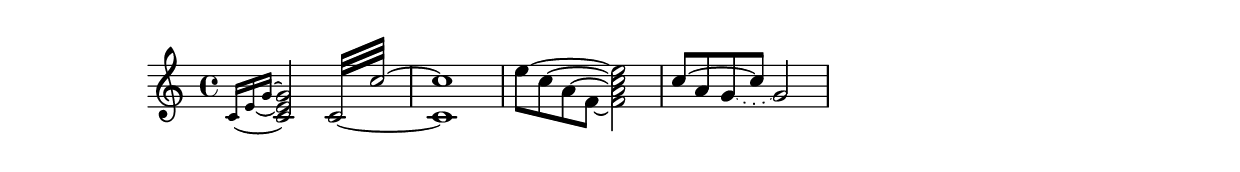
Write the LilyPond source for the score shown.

%% Do not edit this file; it is automatically
%% generated from LSR http://lsr.dsi.unimi.it
%% This file is in the public domain.
\version "2.13.31"

\header {
  lsrtags = "rhythms"

%% Translation of GIT committish: 0b55335aeca1de539bf1125b717e0c21bb6fa31b
 doctitlees = "Uso de ligaduras en los arpegios"
 texidoces = "
En ocasiones se usan ligaduras de unión para escribir los arpegios.
En este caso, las dos notas ligadas no tienen que ser consecutivas.
Esto se puede conseguir estableciendo la propiedad
@code{tieWaitForNote} al valor @code{#t}.  La misma funcionalidad
es de utilidad, por ejemplo, para ligar un trémolo a un acorde, pero
en principio también se puede usar para notas normales consecutivas.

"


%% Translation of GIT committish: 0a868be38a775ecb1ef935b079000cebbc64de40
 texidocde = "
 Überbindungen werden teilweise benutzt, um Arpeggios zu notieren.  In
 diesem Fall stehen die übergebundenen Noten nicht unbedingt hintereinander.
Das Verhalten kann erreicht werden, indem die @code{tieWaitForNote}-Eigenschaft
auf @code{#t} gesetzt wird.  Diese Funktion ist auch sinnvoll, um etwa
ein Tremolo mit einem Akkord zu überbinden, kann aber prinzipiell auch
für normale Überbindungen eingesetzt werden
"
  doctitlede = "Überbindungen für Arpeggio benutzen"



%% Translation of GIT committish: 4da4307e396243a5a3bc33a0c2753acac92cb685
  texidocfr = "
Les liaisons de tenue servent parfois à rendre un accord arpégé. Dans
ce cas, les notes liées ne sont pas toutes consécutives. Il faut alors
assigner à la propriété @code{tieWaitForNote} la valeur @code{#t}
(@emph{true} pour @qq{vrai}).  Cette même méthode peut servir, par
exemple, à lier un trémolo à un accord.
"
  doctitlefr = "Liaison de tenue et arpège"

  texidoc = "
Ties are sometimes used to write out arpeggios.  In this case, two tied
notes need not be consecutive.  This can be achieved by setting the
@code{tieWaitForNote} property to @code{#t}.  The same feature is also
useful, for example, to tie a tremolo to a chord, but in principle, it
can also be used for ordinary consecutive notes.

"
  doctitle = "Using ties with arpeggios"
} % begin verbatim

\relative c' {
  \set tieWaitForNote = ##t
  \grace { c16[ ~ e ~ g] ~ } <c, e g>2
  \repeat tremolo 8 { c32 ~ c' ~ } <c c,>1
  e8 ~ c ~ a ~ f ~ <e' c a f>2
  \tieUp
  c8 ~ a
  \tieDown
  \tieDotted
  g8 ~ c g2
}

